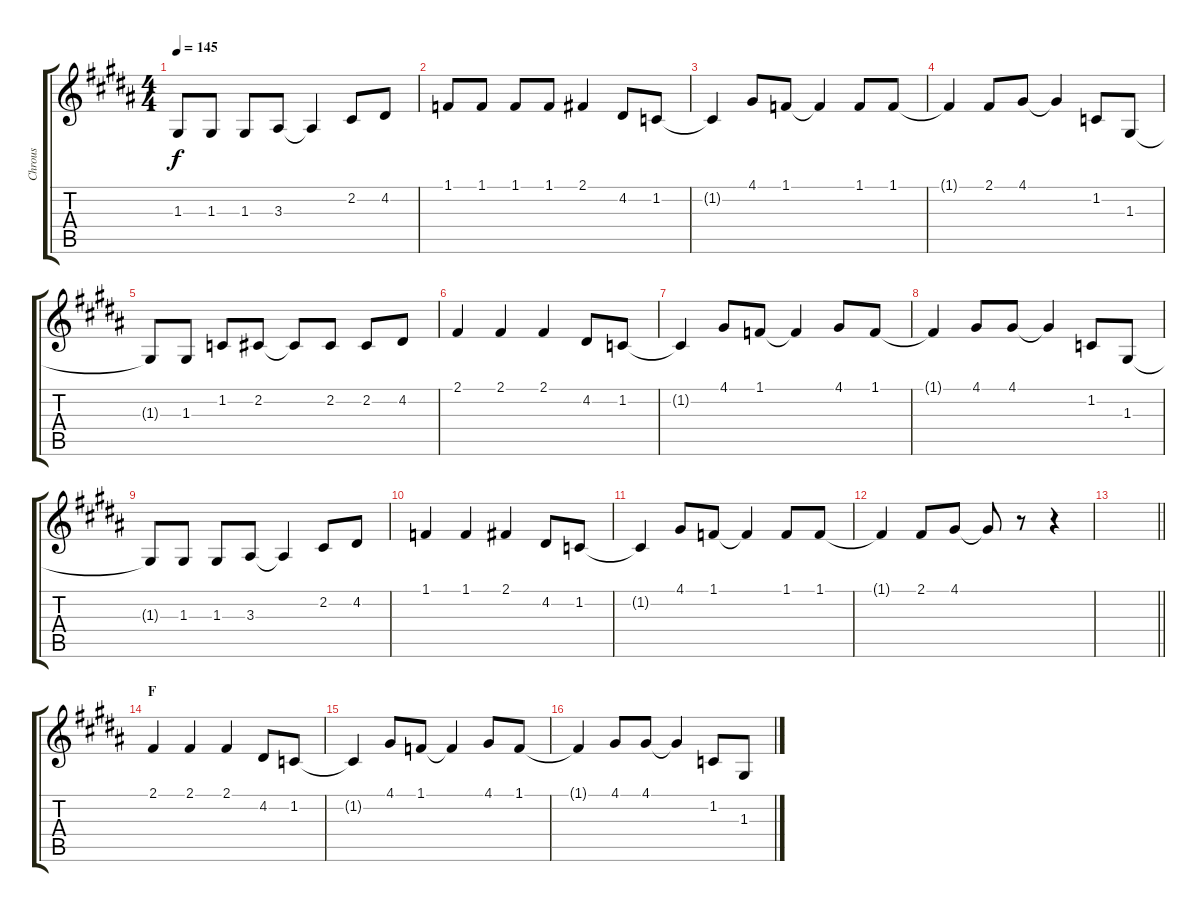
\track ("Chrous" "Chrous") {instrument sopranosax}
\staff {score tabs}
\tuning (E4 B3 G3 D3 A2 E2) {hide}
\ts (4 4)
\tempo 145
\clef g2
\ks b
1.3{t}.8{dy f} 1.3.8 1.3.8 3.3.8 3.3{t}.4 2.2.8 4.2.8 |
1.1.8 1.1.8 1.1.8 1.1.8 2.1.4 4.2.8 1.2.8 |
1.2{t}.4 4.1.8 1.1.8 1.1{t}.4 1.1.8 1.1.8 |
1.1{t}.4 2.1.8 4.1.8 4.1{t}.4 1.2.8 1.3.8 |
1.3{t}.8 1.3.8 1.2.8 2.2.8 2.2{t}.8 2.2.8 2.2.8 4.2.8 |
2.1.4 2.1.4 2.1.4 4.2.8 1.2.8 |
1.2{t}.4 4.1.8 1.1.8 1.1{t}.4 4.1.8 1.1.8 |
1.1{t}.4 4.1.8 4.1.8 4.1{t}.4 1.2.8 1.3.8 |
1.3{t}.8 1.3.8 1.3.8 3.3.8 3.3{t}.4 2.2.8 4.2.8 |
1.1.4 1.1.4 2.1.4 4.2.8 1.2.8 |
1.2{t}.4 4.1.8 1.1.8 1.1{t}.4 1.1.8 1.1.8 |
1.1{t}.4 2.1.8 4.1.8 4.1{t}.8 r.8 r.4 |
\barLineRight lightlight
|
\section ("" "F")
2.1.4 2.1.4 2.1.4 4.2.8 1.2.8 |
1.2{t}.4 4.1.8 1.1.8 1.1{t}.4 4.1.8 1.1.8 |
1.1{t}.4 4.1.8 4.1.8 4.1{t}.4 1.2.8 1.3.8
